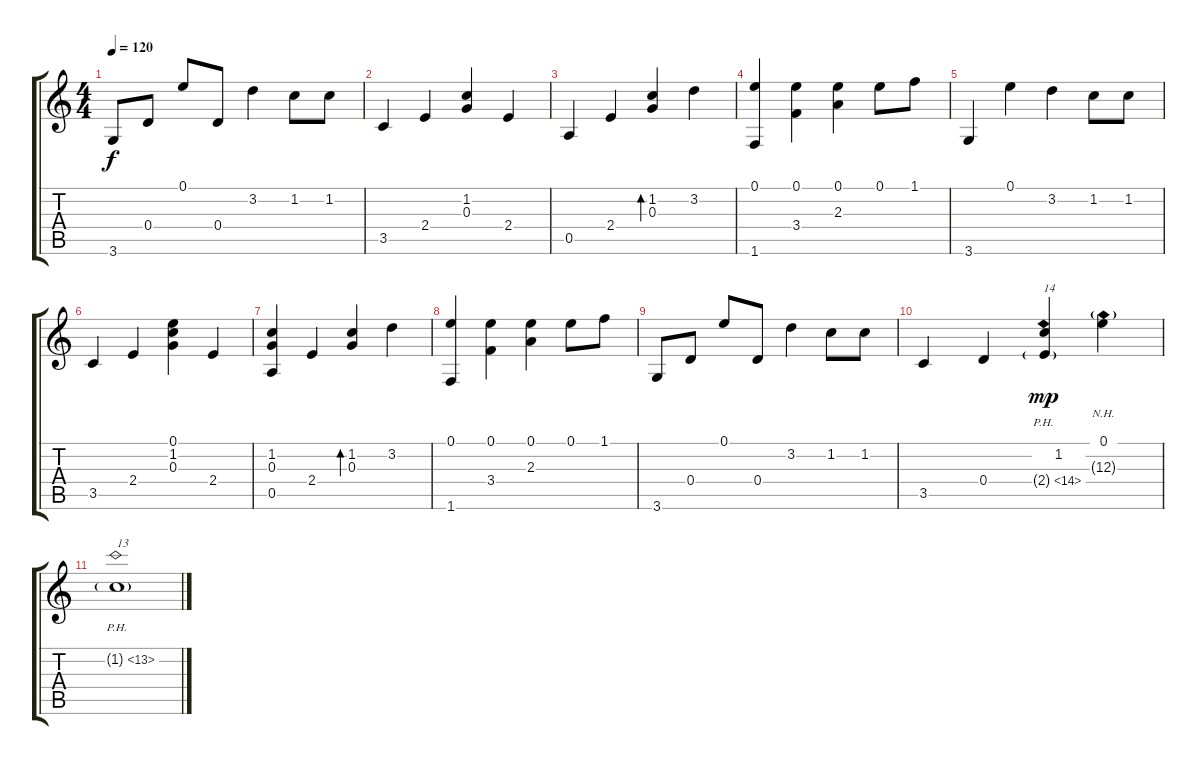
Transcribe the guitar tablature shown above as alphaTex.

\track "" {instrument acousticguitarnylon}
\staff {score tabs}
\tuning (E4 B3 G3 D3 A2 E2) {hide}
\ts (4 4)
\tempo 120
\clef g2
\ks c
3.6.8{dy f} 0.4.8 0.1.8 0.4.8 3.2.4 1.2.8 1.2.8 |
3.5.4 2.4.4 (1.2 0.3).4 2.4.4 |
0.5.4 2.4.4 (1.2 0.3).4{bd 480} 3.2.4 |
(0.1 1.6).4 (0.1 3.4).4 (0.1 2.3).4 0.1.8 1.1.8 |
3.6.4 0.1.4 3.2.4 1.2.8 1.2.8 |
3.5.4 2.4.4 (0.1 1.2 0.3).4 2.4.4 |
(1.2 0.3 0.5).4 2.4.4 (1.2 0.3).4{bd 480} 3.2.4 |
(0.1 1.6).4 (0.1 3.4).4 (0.1 2.3).4 0.1.8 1.1.8 |
3.6.8 0.4.8 0.1.8 0.4.8 3.2.4 1.2.8 1.2.8 |
3.5.4 0.4.4 (1.2 2.4{ph 12 g}).4{txt "14" dy mp} (0.1 12.3{nh g}).4 |
1.2{ph 12 g}.1{txt "13"}
